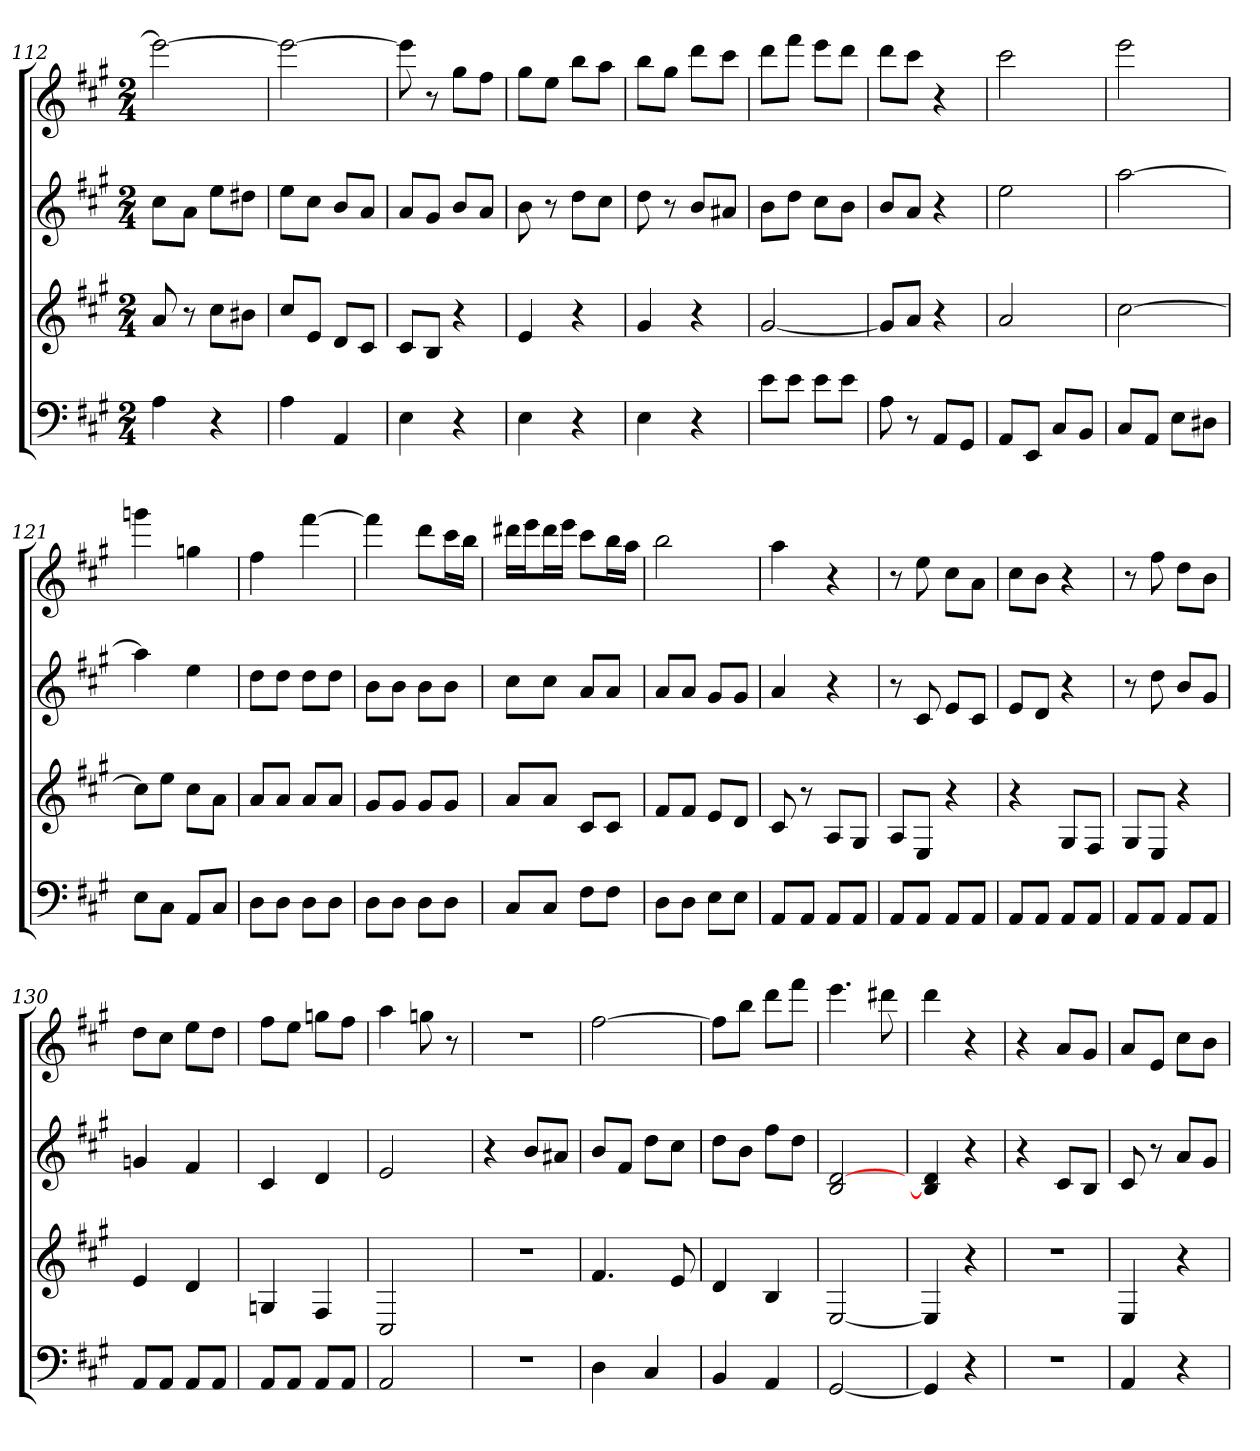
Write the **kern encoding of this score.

**kern	**kern	**kern	**kern
*part4	*part3	*part2	*part1
*staff4	*staff3	*staff2	*staff1
*k[f#c#g#]	*k[f#c#g#]	*k[f#c#g#]	*k[f#c#g#]
*A:	*A:	*A:	*A:
*M2/4	*M2/4	*M2/4	*M2/4
=112	=112	=112	=112
4A	8a	8cc#L	2eee_
.	8r	8aJ	.
4r	8cc#L	8eeL	.
.	8b#XJ	8dd#XJ	.
=113	=113	=113	=113
4A	8cc#L	8eeL	2eee_
.	8eJ	8cc#J	.
4AA	8dL	8bL	.
.	8c#J	8aJ	.
=114	=114	=114	=114
4E	8c#L	8aL	8eee]
.	8BJ	8g#J	8r
4r	4r	8bL	8gg#L
.	.	8aJ	8ff#J
=115	=115	=115	=115
4E	4e	8b	8gg#L
.	.	8r	8eeJ
4r	4r	8ddL	8bbL
.	.	8cc#J	8aaJ
=116	=116	=116	=116
4E	4g#	8dd	8bbL
.	.	8r	8gg#J
4r	4r	8bL	8dddL
.	.	8a#XJ	8ccc#J
=117	=117	=117	=117
8eL	[2g#	8bL	8dddL
8eJ	.	8ddJ	8fff#J
8eL	.	8cc#L	8eeeL
8eJ	.	8bJ	8dddJ
=118	=118	=118	=118
8A	8g#L]	8bL	8dddL
8r	8aJ	8aJ	8ccc#J
8AAL	4r	4r	4r
8GG#J	.	.	.
=119	=119	=119	=119
8AAL	2a	2ee	2ccc#
8EEJ	.	.	.
8C#L	.	.	.
8BBJ	.	.	.
=120	=120	=120	=120
8C#L	[2cc#	[2aa	2eee
8AAJ	.	.	.
8EL	.	.	.
8D#XJ	.	.	.
=121	=121	=121	=121
8EL	8cc#L]	4aa]	4gggn
8C#J	8eeJ	.	.
8AAL	8cc#L	4ee	4ggn
8C#J	8aJ	.	.
=122	=122	=122	=122
8DL	8aL	8ddL	4ff#
8DJ	8aJ	8ddJ	.
8DL	8aL	8ddL	[4fff#
8DJ	8aJ	8ddJ	.
=123	=123	=123	=123
8DL	8g#L	8bL	4fff#]
8DJ	8g#J	8bJ	.
8DL	8g#L	8bL	8dddL
8DJ	8g#J	8bJ	16ccc#L
.	.	.	16bbJJ
=124	=124	=124	=124
8C#L	8aL	8cc#L	16ddd#XLL
.	.	.	16eeeJ
8C#J	8aJ	8cc#J	16ddd#L
.	.	.	16eeeJJ
8F#L	8c#L	8aL	8ccc#L
8F#J	8c#J	8aJ	16bbL
.	.	.	16aaJJ
=125	=125	=125	=125
8DL	8f#L	8aL	2bb
8DJ	8f#J	8aJ	.
8EL	8eL	8g#L	.
8EJ	8dJ	8g#J	.
=126	=126	=126	=126
8AAL	8c#	4a	4aa
8AAJ	8r	.	.
8AAL	8AL	4r	4r
8AAJ	8G#J	.	.
=127	=127	=127	=127
8AAL	8AL	8r	8r
8AAJ	8EJ	8c#	8ee
8AAL	4r	8eL	8cc#L
8AAJ	.	8c#J	8aJ
=128	=128	=128	=128
8AAL	4r	8eL	8cc#L
8AAJ	.	8dJ	8bJ
8AAL	8G#L	4r	4r
8AAJ	8F#J	.	.
=129	=129	=129	=129
8AAL	8G#L	8r	8r
8AAJ	8EJ	8dd	8ff#
8AAL	4r	8bL	8ddL
8AAJ	.	8g#J	8bJ
=130	=130	=130	=130
8AAL	4e	4gn	8ddL
8AAJ	.	.	8cc#J
8AAL	4d	4f#	8eeL
8AAJ	.	.	8ddJ
=131	=131	=131	=131
8AAL	4Gn	4c#	8ff#L
8AAJ	.	.	8eeJ
8AAL	4F#	4d	8ggnL
8AAJ	.	.	8ff#J
=132	=132	=132	=132
2AA	2C#	2e	4aa
.	.	.	8ggn
.	.	.	8r
=133	=133	=133	=133
2r	2r	4r	2r
.	.	8bL	.
.	.	8a#XJ	.
=134	=134	=134	=134
4D	4.f#	8bL	[2ff#
.	.	8f#J	.
4C#	.	8ddL	.
.	8e	8cc#J	.
=135	=135	=135	=135
4BB	4d	8ddL	8ff#L]
.	.	8bJ	8bbJ
4AA	4B	8ff#L	8dddL
.	.	8ddJ	8fff#J
=136	=136	=136	=136
[2GG#	[2E	2B [2d	4.eee
.	.	.	8ddd#X
=137	=137	=137	=137
4GG#]	4E]	4B] 4d	4ddd
4r	4r	4r	4r
=138	=138	=138	=138
2r	2r	4r	4r
.	.	8c#L	8aL
.	.	8BJ	8g#J
=139	=139	=139	=139
4AA	4E	8c#	8aL
.	.	8r	8eJ
4r	4r	8aL	8cc#L
.	.	8g#J	8bJ
=	=	=	=
*-	*-	*-	*-
